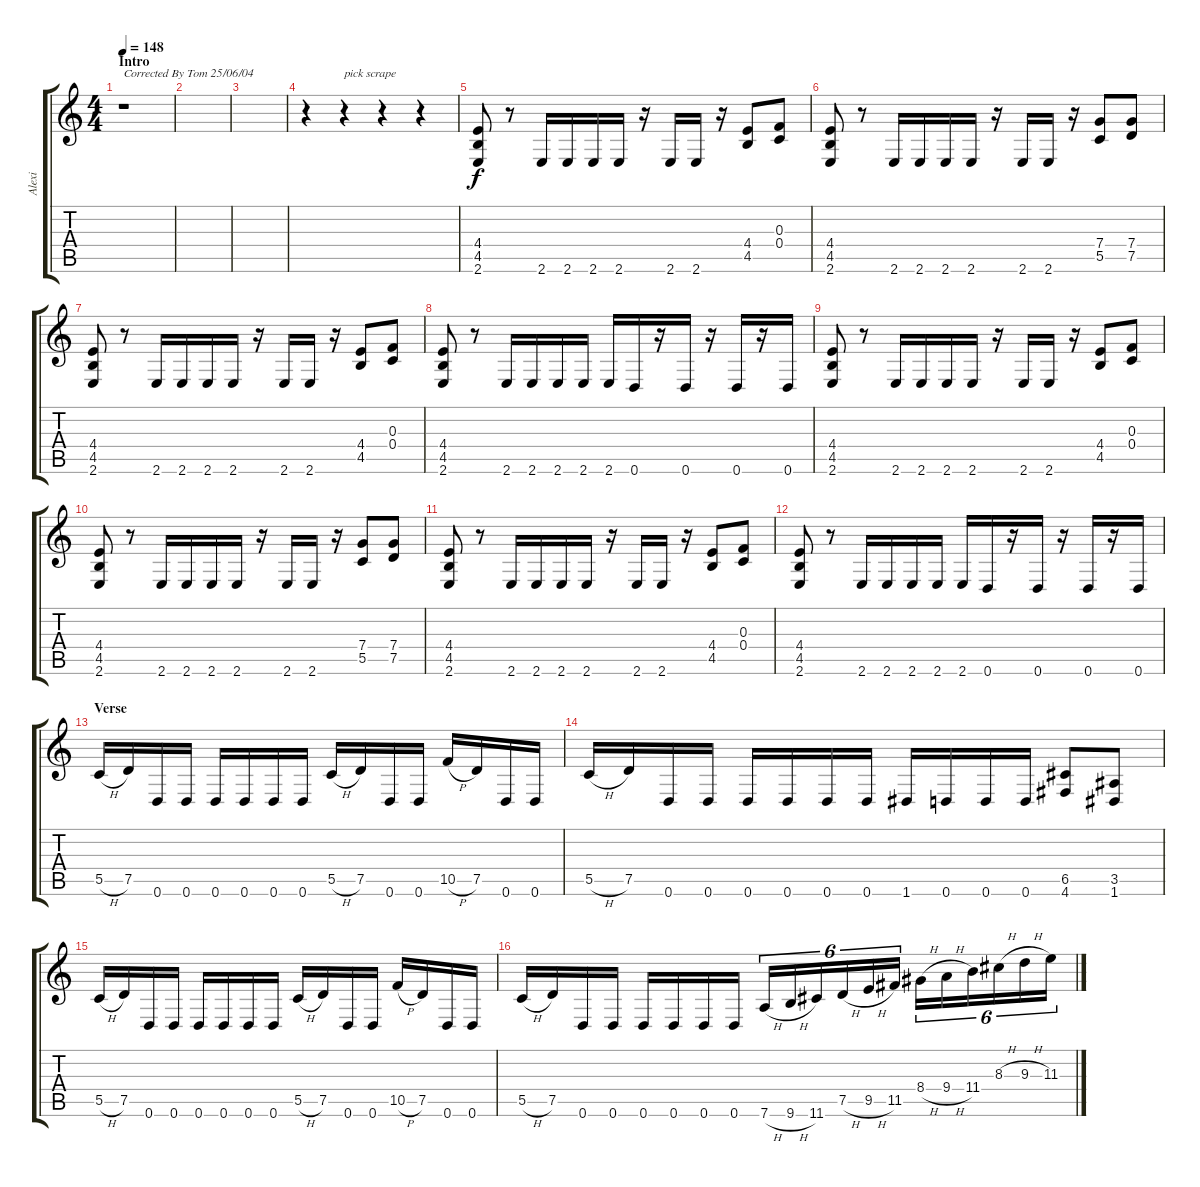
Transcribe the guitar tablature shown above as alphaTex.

\track ("Alexi" "Alexi") {instrument overdrivenguitar}
\staff {score tabs}
\tuning (D4 A3 F3 C3 G2 D2) {hide}
\ts (4 4)
\section ("" "Intro")
\tempo 148
\tempo 150
\tempo 148
\clef g2
\ks c
r.1{txt "Corrected By Tom 25/06/04" dy f instrument overdrivenguitar} |
|
|
r.4 r.4{txt "pick scrape"} r.4 r.4 |
(4.4 4.5 2.6).8 r.8 2.6.16 2.6.16 2.6.16 2.6.16 r.16 2.6.16 2.6.16 r.16 (4.4 4.5).8 (0.3 0.4).8 |
(4.4 4.5 2.6).8 r.8 2.6.16 2.6.16 2.6.16 2.6.16 r.16 2.6.16 2.6.16 r.16 (7.4 5.5).8 (7.4 7.5).8 |
(4.4 4.5 2.6).8 r.8 2.6.16 2.6.16 2.6.16 2.6.16 r.16 2.6.16 2.6.16 r.16 (4.4 4.5).8 (0.3 0.4).8 |
(4.4 4.5 2.6).8 r.8 2.6.16 2.6.16 2.6.16 2.6.16 2.6.16 0.6.16 r.16 0.6.16 r.16 0.6.16 r.16 0.6.16 |
(4.4 4.5 2.6).8 r.8 2.6.16 2.6.16 2.6.16 2.6.16 r.16 2.6.16 2.6.16 r.16 (4.4 4.5).8 (0.3 0.4).8 |
(4.4 4.5 2.6).8 r.8 2.6.16 2.6.16 2.6.16 2.6.16 r.16 2.6.16 2.6.16 r.16 (7.4 5.5).8 (7.4 7.5).8 |
(4.4 4.5 2.6).8 r.8 2.6.16 2.6.16 2.6.16 2.6.16 r.16 2.6.16 2.6.16 r.16 (4.4 4.5).8 (0.3 0.4).8 |
(4.4 4.5 2.6).8 r.8 2.6.16 2.6.16 2.6.16 2.6.16 2.6.16 0.6.16 r.16 0.6.16 r.16 0.6.16 r.16 0.6.16 |
\section ("" "Verse")
5.5{h}.16 7.5.16 0.6.16 0.6.16 0.6.16 0.6.16 0.6.16 0.6.16 5.5{h}.16 7.5.16 0.6.16 0.6.16 10.5{h}.16 7.5.16 0.6.16 0.6.16 |
5.5{h}.16 7.5.16 0.6.16 0.6.16 0.6.16 0.6.16 0.6.16 0.6.16 1.6.16 0.6.16 0.6.16 0.6.16 (6.5 4.6).8 (3.5 1.6).8 |
5.5{h}.16 7.5.16 0.6.16 0.6.16 0.6.16 0.6.16 0.6.16 0.6.16 5.5{h}.16 7.5.16 0.6.16 0.6.16 10.5{h}.16 7.5.16 0.6.16 0.6.16 |
5.5{h}.16 7.5.16 0.6.16 0.6.16 0.6.16 0.6.16 0.6.16 0.6.16 7.6{h}.16{tu (6 4)} 9.6{h}.16{tu (6 4)} 11.6.16{tu (6 4)} 7.5{h}.16{tu (6 4)} 9.5{h}.16{tu (6 4)} 11.5.16{tu (6 4)} 8.4{h}.16{tu (6 4)} 9.4{h}.16{tu (6 4)} 11.4.16{tu (6 4)} 8.3{h}.16{tu (6 4)} 9.3{h}.16{tu (6 4)} 11.3.16{tu (6 4)}
